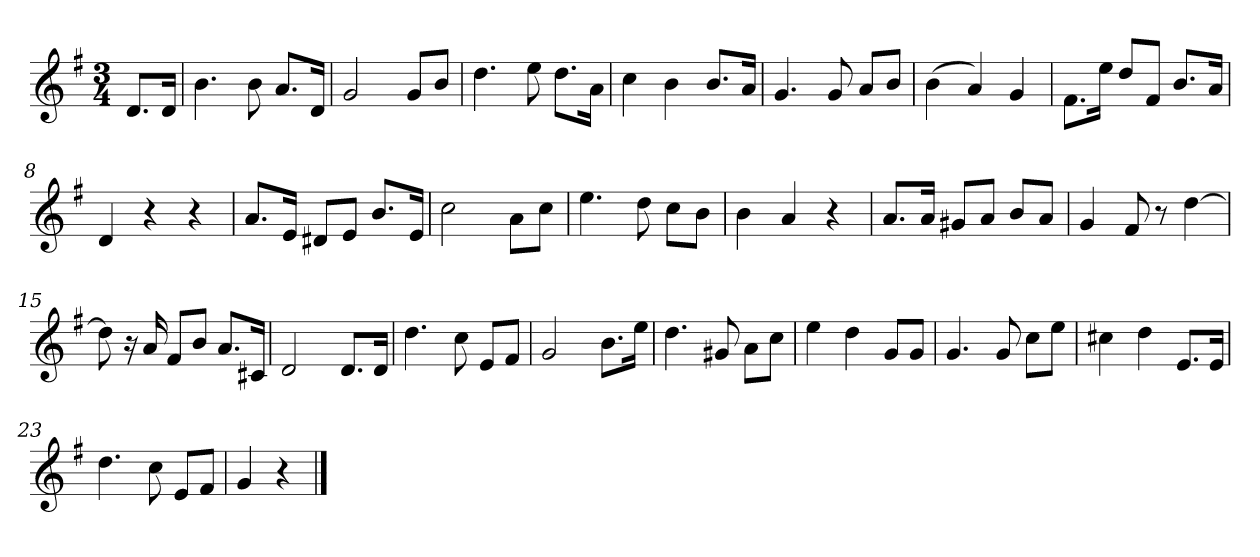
**kern
*part1
*staff1
*clefG2
*k[f#]
*G:
*M3/4
*MM120
=
8.d/L
16d/Jk
=1
4.b
8b
8.a/L
16d/Jk
=2
2g
8g/L
8b/J
=3
4.dd
8ee
8.dd\L
16a\Jk
=4
4cc
4b
8.b/L
16a/Jk
=5
4.g
8g
8a/L
8b/J
=6
(4b
4a)
4g
=7
8.f#\L
16ee\Jk
8dd/L
8f#/J
8.b/L
16a/Jk
=8
4d
4r
4r
=9
8.a/L
16e/Jk
8d#X/L
8e/J
8.b/L
16e/Jk
=10
2cc
8a\L
8cc\J
=11
4.ee
8dd
8cc\L
8b\J
=12
4b
4a
4r
=13
8.a/L
16a/Jk
8g#X/L
8a/J
8b/L
8a/J
=14
4g
8f#
8r
[4dd
=15
8dd]
16r
16a
8f#/L
8b/J
8.a/L
16c#X/Jk
=16
2d
8.d/L
16d/Jk
=17
4.dd
8cc
8e/L
8f#/J
=18
2g
8.b\L
16ee\Jk
=19
4.dd
8g#X
8a\L
8cc\J
=20
4ee
4dd
8g/L
8g/J
=21
4.g
8g
8cc\L
8ee\J
=22
4cc#X
4dd
8.e/L
16e/Jk
=23
4.dd
8cc
8e/L
8f#/J
=24
4g
4r
==
*-
